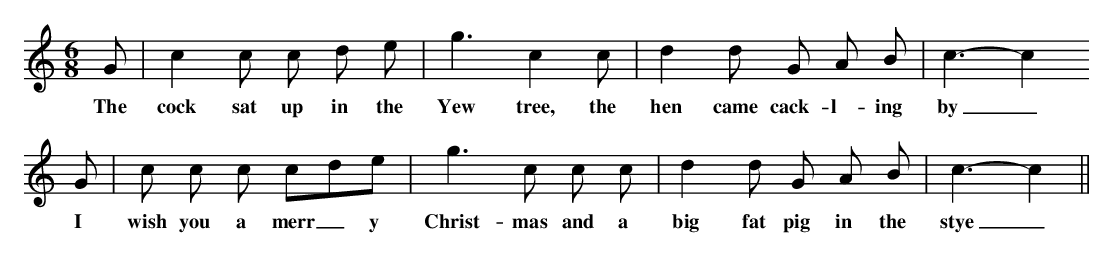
X:1sk00we
M:6/8
K:C
G|c2c c d e|g3c2c|d2d G A B |c3-c2
w:The cock sat up in the Yew tree, the hen came cack-l-ing by_,
G|c c c c-de|g3c c c|d2d G A B|c3-c2||
w:I wish you a merr_y Christ-mas and a big fat pig in the stye_
